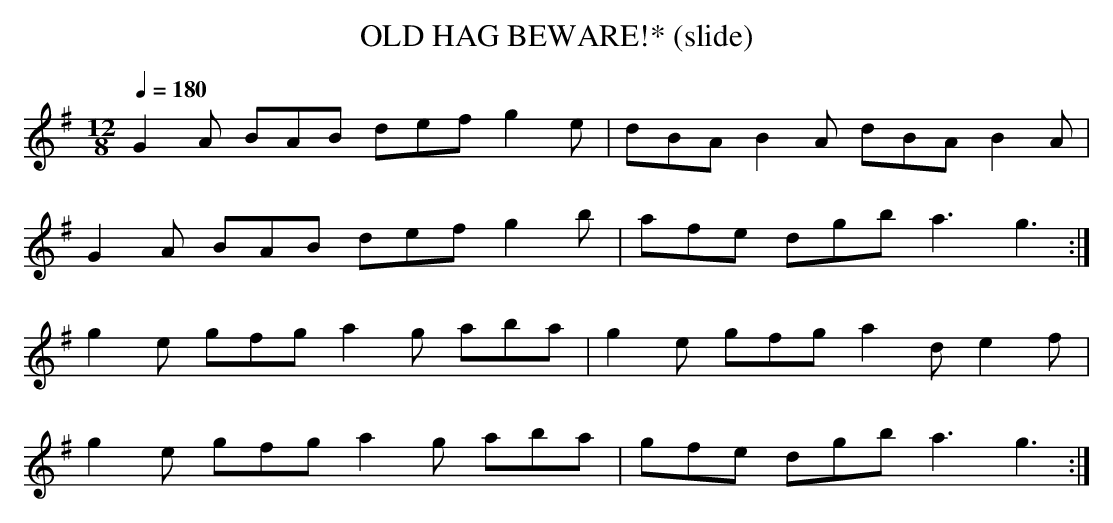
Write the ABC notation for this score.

X:1
T:OLD HAG BEWARE!* (slide)
L:1/8
M:12/8
Q:1/4=180
K:G
G2A BAB def g2e|dBA B2A dBA B2A|
G2A BAB def g2b|afe dgb a3 g3:|
g2e gfg a2g aba|g2e gfg a2d e2f|
g2e gfg a2g aba|gfe dgb a3 g3:|
